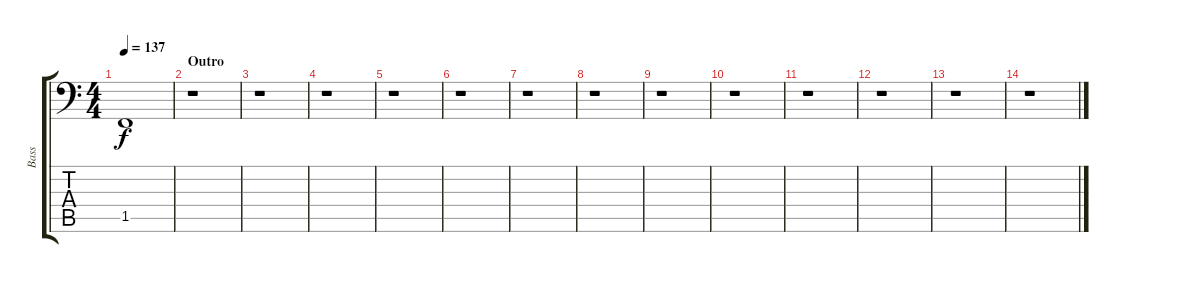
\track ("Bass" "Bass") {instrument electricbassfinger}
\staff {score tabs}
\tuning (C3 G2 D2 A1 E1 B0) {hide}
\ts (4 4)
\tempo 137
\clef f4
\ks c
1.5{t}.1{dy f} |
\section ("" "Outro")
r.1 |
r.1 |
r.1 |
r.1 |
r.1 |
r.1 |
r.1 |
r.1 |
r.1 |
r.1 |
r.1 |
r.1 |
r.1
